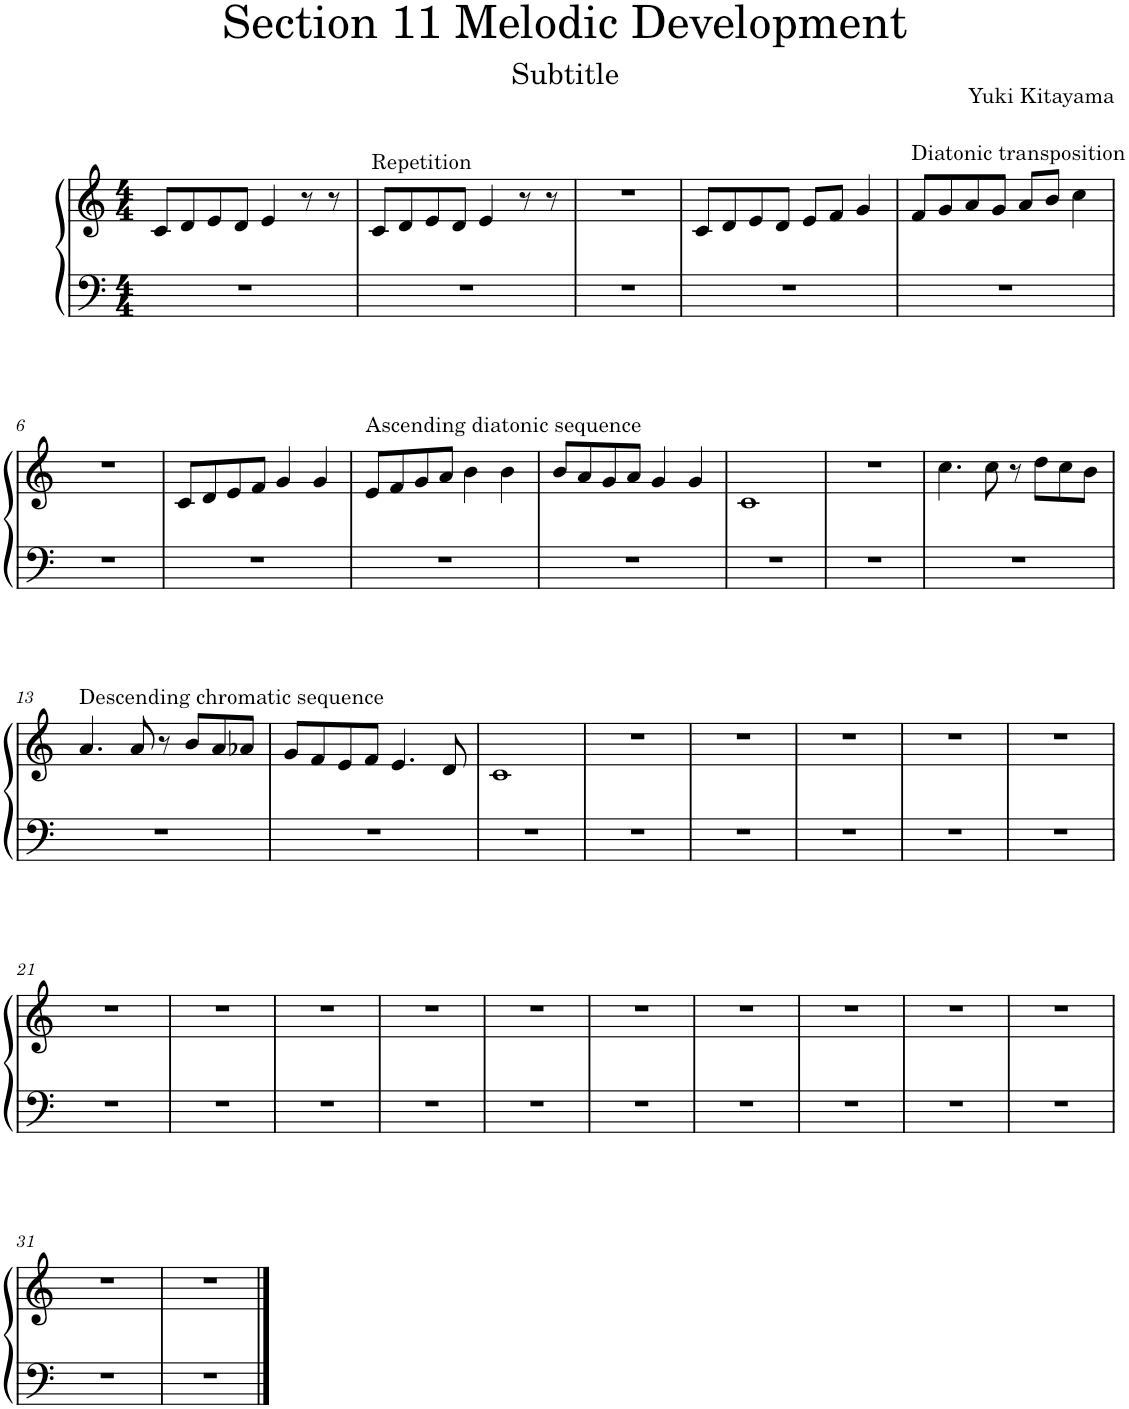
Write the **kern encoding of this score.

**kern	**kern
*part1	*part1
*staff2	*staff1
*I"Piano	*
*I'Pno.	*
*clefF4	*clefG2
*k[]	*k[]
*M4/4	*M4/4
=1	=1
1r	8c/L
.	8d/
.	8e/
.	8d/J
.	4e/
.	8r
.	8r
=2	=2
!	!LO:TX:a:t=Repetition
1r	8c/L
.	8d/
.	8e/
.	8d/J
.	4e/
.	8r
.	8r
=3	=3
1r	1r
=4	=4
1r	8c/L
.	8d/
.	8e/
.	8d/J
.	8e/L
.	8f/J
.	4g/
=5	=5
!	!LO:TX:a:t=Diatonic transposition
1r	8f/L
.	8g/
.	8a/
.	8g/J
.	8a/L
.	8b/J
.	4cc\
!!LO:LB:g=z
=6	=6
1r	1r
=7	=7
1r	8c/L
.	8d/
.	8e/
.	8f/J
.	4g/
.	4g/
=8	=8
!	!LO:TX:a:t=Ascending diatonic sequence
1r	8e/L
.	8f/
.	8g/
.	8a/J
.	4b\
.	4b\
=9	=9
1r	8b/L
.	8a/
.	8g/
.	8a/J
.	4g/
.	4g/
=10	=10
1r	1c
=11	=11
1r	1r
=12	=12
1r	4.cc\
.	8cc\
.	8r
.	8dd\L
.	8cc\
.	8b\J
!!LO:LB:g=z
=13	=13
!	!LO:TX:a:t=Descending chromatic sequence
1r	4.a/
.	8a/
.	8r
.	8b/L
.	8a/
.	8a-X/J
=14	=14
1r	8g/L
.	8f/
.	8e/
.	8f/J
.	4.e/
.	8d/
=15	=15
1r	1c
=16	=16
1r	1r
=17	=17
1r	1r
=18	=18
1r	1r
=19	=19
1r	1r
=20	=20
1r	1r
!!LO:LB:g=z
=21	=21
1r	1r
=22	=22
1r	1r
=23	=23
1r	1r
=24	=24
1r	1r
=25	=25
1r	1r
=26	=26
1r	1r
=27	=27
1r	1r
=28	=28
1r	1r
=29	=29
1r	1r
=30	=30
1r	1r
!!LO:LB:g=z
=31	=31
1r	1r
=32	=32
1r	1r
==	==
*-	*-
